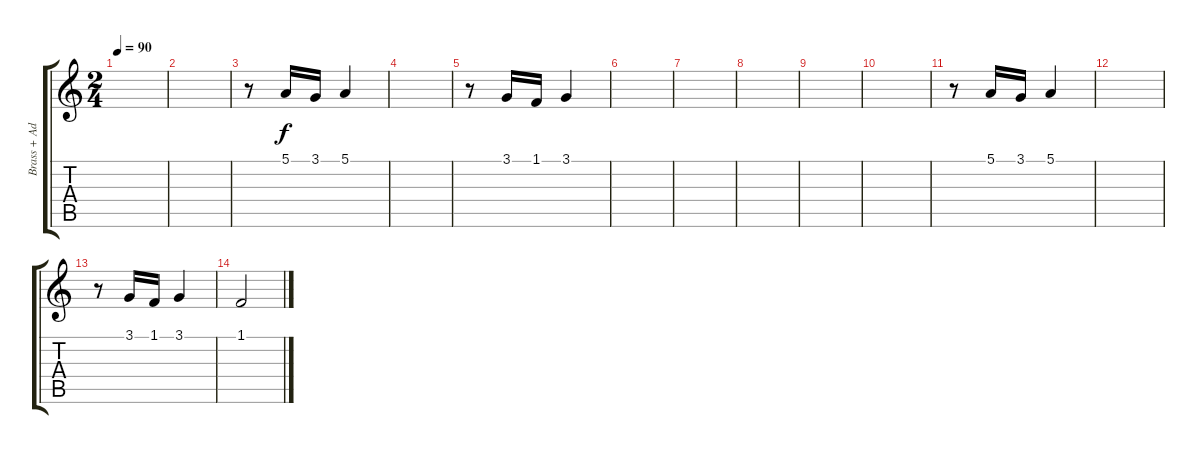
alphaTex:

\track ("Brass + Addition instruments" "Brass + Ad") {instrument brasssection}
\staff {score tabs}
\tuning (E4 B3 G3 D3 A2 E2) {hide}
\ts (2 4)
\tempo 90
\clef g2
\ks c
|
|
r.8 5.1.16 3.1.16 5.1.4 |
|
r.8 3.1.16 1.1.16 3.1.4 |
|
|
|
|
|
r.8 5.1.16 3.1.16 5.1.4 |
|
r.8 3.1.16 1.1.16 3.1.4 |
1.1.2
